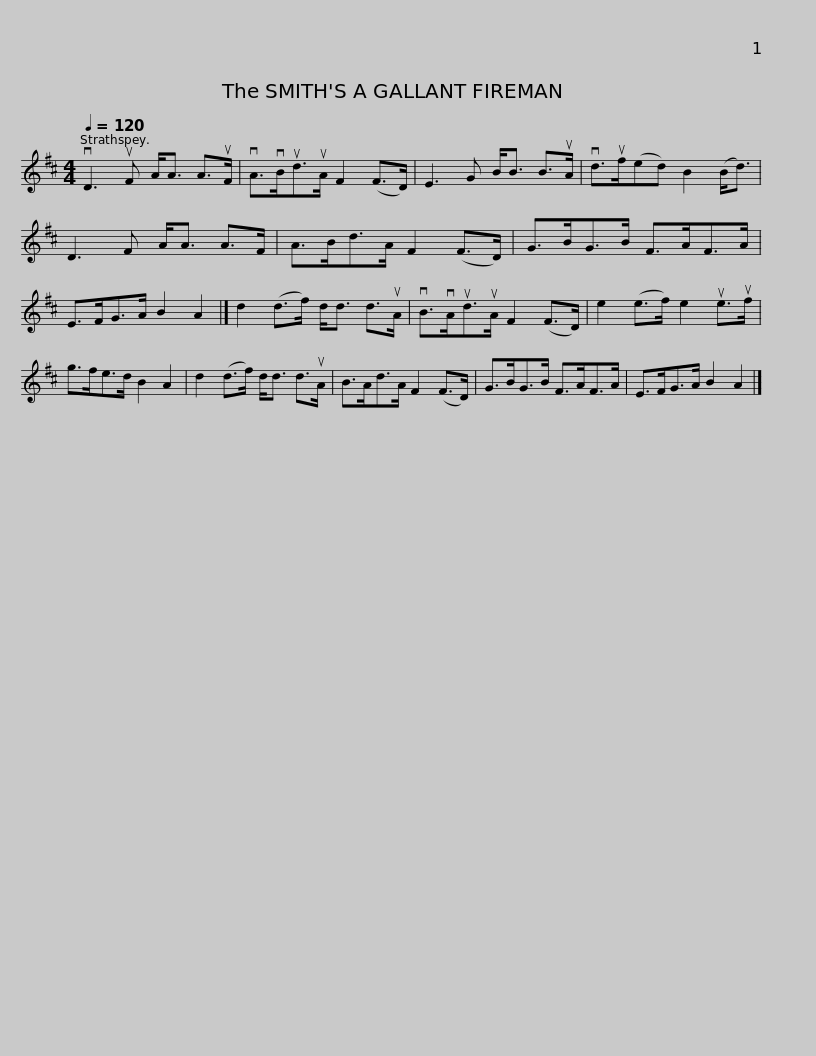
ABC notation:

X:1
L:1/8
Q:1/4=120
M:4/4
I:linebreak $
K:D
V:1 treble
V:1
 vD3 uF A<A A>uF | vA>vBud>uA F2 (F>D) | E3 G B<B B>uA | vd>uf(ed) B2 (B<d) | D3 F A<A A>F |$ %5
 A>Bd>A F2 (F>D) | G>BG>B F>AF>A | E>FG>A B2 A2 |] d2 (d>f) d<d d>uA | vB>vAud>uA F2 (F>D) |$ %10
 e2 (e>f) e2 ue>uf | g>fe>d B2 A2 | d2 (d>f) d<d d>uA | B>Ad>A F2 (F>D) | G>BG>B F>AF>A |$ %15
 E>FG>A B2 A2 |] %16
